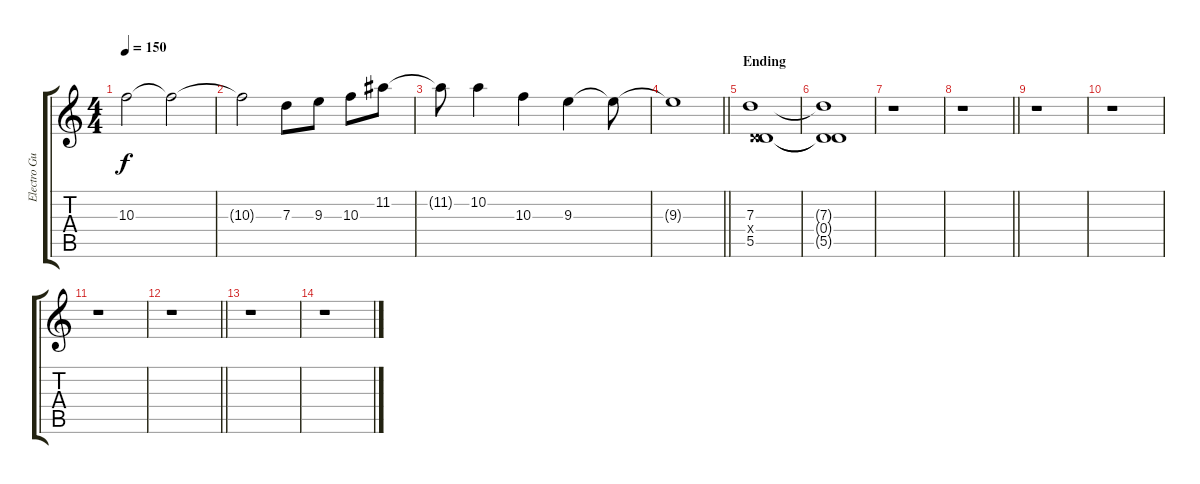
\track ("Electro Guitar 2" "Electro Gu") {instrument overdrivenguitar}
\staff {score tabs}
\tuning (E4 B3 G3 D3 A2 E2) {hide}
\ts (4 4)
\tempo 150
\clef g2
\ks c
10.3.2{dy f} 10.3{t}.2 |
10.3{t}.2 7.3.8 9.3.8 10.3.8 11.2.8 |
11.2{t}.8 10.2.4 10.3.4 9.3.4 9.3{t}.8 |
\barLineRight lightlight
9.3{t}.1 |
\section ("" "Ending")
(7.3 0.4{x} 5.5).1{volume 0} |
(7.3{t} 0.4{t} 5.5{t}).1 |
r.1 |
\barLineRight lightlight
r.1 |
r.1 |
r.1 |
r.1 |
\barLineRight lightlight
r.1 |
r.1 |
r.1
